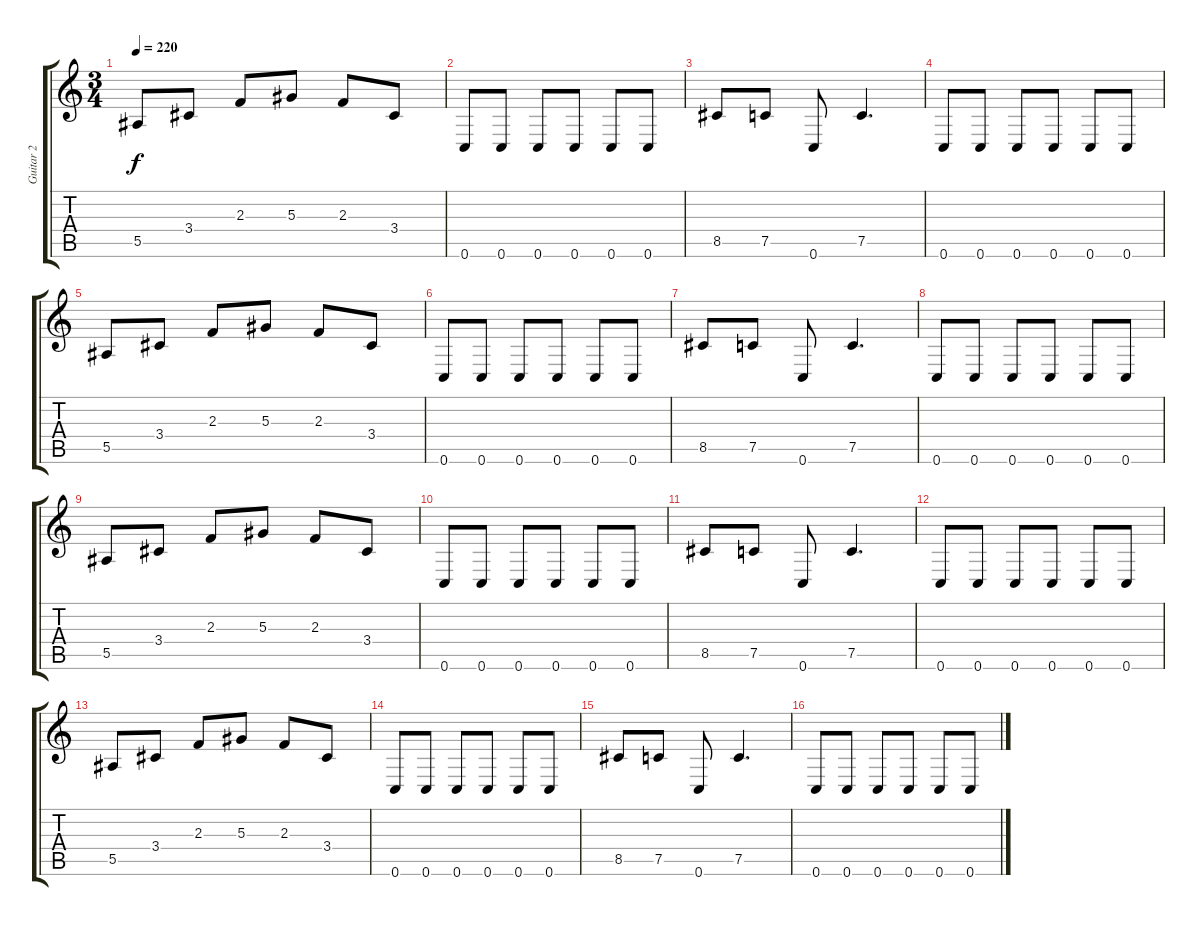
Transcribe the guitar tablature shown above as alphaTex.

\track ("Guitar 2" "Guitar 2") {instrument distortionguitar}
\staff {score tabs}
\tuning (C4 G3 Eb3 Bb2 F2 C2) {hide}
\ts (3 4)
\tempo 220
\clef g2
\ks c
5.5.8{dy f} 3.4.8 2.3.8 5.3.8 2.3.8 3.4.8 |
0.6.8 0.6.8 0.6.8 0.6.8 0.6.8 0.6.8 |
8.5.8 7.5.8 0.6.8 7.5.4{d} |
0.6.8 0.6.8 0.6.8 0.6.8 0.6.8 0.6.8 |
5.5.8 3.4.8 2.3.8 5.3.8 2.3.8 3.4.8 |
0.6.8 0.6.8 0.6.8 0.6.8 0.6.8 0.6.8 |
8.5.8 7.5.8 0.6.8 7.5.4{d} |
0.6.8 0.6.8 0.6.8 0.6.8 0.6.8 0.6.8 |
5.5.8 3.4.8 2.3.8 5.3.8 2.3.8 3.4.8 |
0.6.8 0.6.8 0.6.8 0.6.8 0.6.8 0.6.8 |
8.5.8 7.5.8 0.6.8 7.5.4{d} |
0.6.8 0.6.8 0.6.8 0.6.8 0.6.8 0.6.8 |
5.5.8 3.4.8 2.3.8 5.3.8 2.3.8 3.4.8 |
0.6.8 0.6.8 0.6.8 0.6.8 0.6.8 0.6.8 |
8.5.8 7.5.8 0.6.8 7.5.4{d} |
0.6.8 0.6.8 0.6.8 0.6.8 0.6.8 0.6.8
